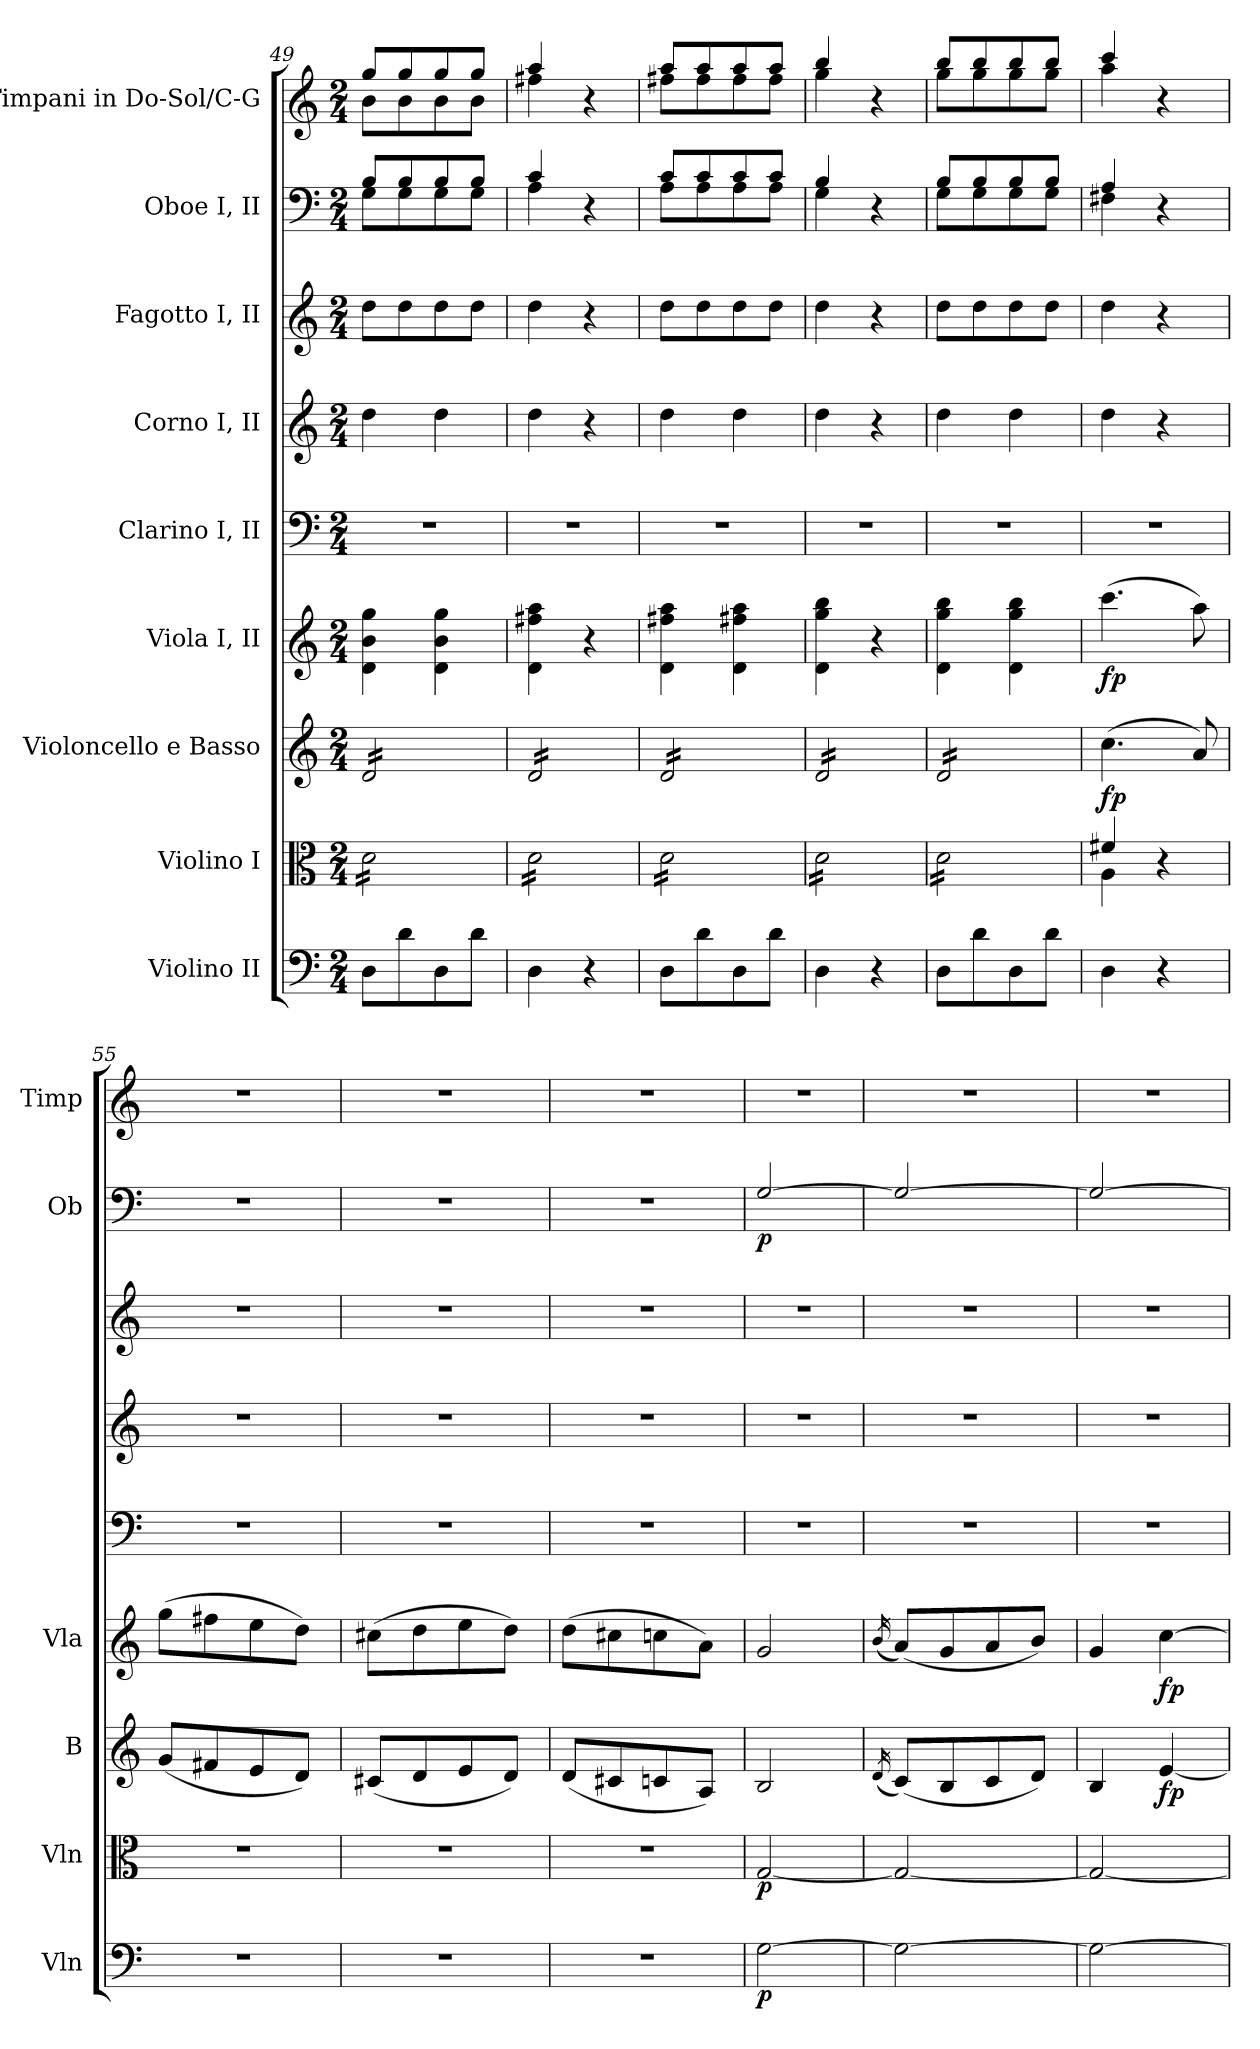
**kern	**dynam	**kern	**dynam	**kern	**dynam	**kern	**dynam	**kern	**kern	**kern	**kern	**dynam	**kern
*part9	*part9	*part8	*part8	*part7	*part7	*part6	*part6	*part5	*part4	*part3	*part2	*part2	*part1
*staff9	*staff9	*staff8	*staff8	*staff7	*staff7	*staff6	*staff6	*staff5	*staff4	*staff3	*staff2	*staff2	*staff1
*I"Violino II	*	*I"Violino I	*	*I"Violoncello e Basso	*	*I"Viola I, II	*	*I"Clarino I, II	*I"Corno I, II	*I"Fagotto I, II	*I"Oboe I, II	*	*I"Timpani in Do-Sol/C-G
*I'Vln	*	*I'Vln	*	*I'B	*	*I'Vla	*	*	*	*	*I'Ob	*	*I'Timp
*clefF4	*	*clefC3	*	*clefG2	*	*clefG2	*	*clefF4	*clefG2	*clefG2	*clefF4	*	*clefG2
*	*	*	*	*	*	*	*	*	*ITrd1c2	*ITrd7c12	*	*	*
*k[]	*	*k[]	*	*k[]	*	*k[]	*	*k[]	*k[b-e-]	*k[]	*k[]	*	*k[]
*M2/4	*	*M2/4	*	*M2/4	*	*M2/4	*	*M2/4	*M2/4	*M2/4	*M2/4	*	*M2/4
=49	=49	=49	=49	=49	=49	=49	=49	=49	=49	=49	=49	=49	=49
*	*	*	*	*	*	*	*	*	*	*	*^	*	*^
*	*	*tremolo	*	*	*	*	*	*	*	*	*	*	*	*	*
*	*	*	*	*tremolo	*	*	*	*	*	*	*	*	*	*	*
8DL	.	16dLL	.	16dLL	.	4gg 4b 4d	.	2r	4cc	8dL	8BL	8GL	.	8ggL	8bL
.	.	16d	.	16d	.	.	.	.	.	.	.	.	.	.	.
8d	.	16d	.	16d	.	.	.	.	.	8d	8B	8G	.	8gg	8b
.	.	16d	.	16d	.	.	.	.	.	.	.	.	.	.	.
8D	.	16d	.	16d	.	4gg 4b 4d	.	.	4cc	8d	8B	8G	.	8gg	8b
.	.	16d	.	16d	.	.	.	.	.	.	.	.	.	.	.
8dJ	.	16d	.	16d	.	.	.	.	.	8dJ	8BJ	8GJ	.	8ggJ	8bJ
.	.	16dJJ	.	16dJJ	.	.	.	.	.	.	.	.	.	.	.
=50	=50	=50	=50	=50	=50	=50	=50	=50	=50	=50	=50	=50	=50	=50	=50
4D	.	16dLL	.	16dLL	.	4aa 4ff#X 4d	.	2r	4cc	4d	4c	4A	.	4aa	4ff#X
.	.	16d	.	16d	.	.	.	.	.	.	.	.	.	.	.
.	.	16d	.	16d	.	.	.	.	.	.	.	.	.	.	.
.	.	16d	.	16d	.	.	.	.	.	.	.	.	.	.	.
4r	.	16d	.	16d	.	4r	.	.	4r	4r	4r	4ryy	.	4r	4ryy
.	.	16d	.	16d	.	.	.	.	.	.	.	.	.	.	.
.	.	16d	.	16d	.	.	.	.	.	.	.	.	.	.	.
.	.	16dJJ	.	16dJJ	.	.	.	.	.	.	.	.	.	.	.
!!LO:PB:g=z	!!
=51	=51	=51	=51	=51	=51	=51	=51	=51	=51	=51	=51	=51	=51	=51	=51
8DL	.	16dLL	.	16dLL	.	4aa 4ff#X 4d	.	2r	4cc	8dL	8cL	8AL	.	8aaL	8ff#XL
.	.	16d	.	16d	.	.	.	.	.	.	.	.	.	.	.
8d	.	16d	.	16d	.	.	.	.	.	8d	8c	8A	.	8aa	8ff#
.	.	16d	.	16d	.	.	.	.	.	.	.	.	.	.	.
8D	.	16d	.	16d	.	4aa 4ff#X 4d	.	.	4cc	8d	8c	8A	.	8aa	8ff#
.	.	16d	.	16d	.	.	.	.	.	.	.	.	.	.	.
8dJ	.	16d	.	16d	.	.	.	.	.	8dJ	8cJ	8AJ	.	8aaJ	8ff#J
.	.	16dJJ	.	16dJJ	.	.	.	.	.	.	.	.	.	.	.
=52	=52	=52	=52	=52	=52	=52	=52	=52	=52	=52	=52	=52	=52	=52	=52
4D	.	16dLL	.	16dLL	.	4bb 4gg 4d	.	2r	4cc	4d	4B	4G	.	4bb	4gg
.	.	16d	.	16d	.	.	.	.	.	.	.	.	.	.	.
.	.	16d	.	16d	.	.	.	.	.	.	.	.	.	.	.
.	.	16d	.	16d	.	.	.	.	.	.	.	.	.	.	.
4r	.	16d	.	16d	.	4r	.	.	4r	4r	4r	4ryy	.	4r	4ryy
.	.	16d	.	16d	.	.	.	.	.	.	.	.	.	.	.
.	.	16d	.	16d	.	.	.	.	.	.	.	.	.	.	.
.	.	16dJJ	.	16dJJ	.	.	.	.	.	.	.	.	.	.	.
=53	=53	=53	=53	=53	=53	=53	=53	=53	=53	=53	=53	=53	=53	=53	=53
8DL	.	16dLL	.	16dLL	.	4bb 4gg 4d	.	2r	4cc	8dL	8BL	8GL	.	8bbL	8ggL
.	.	16d	.	16d	.	.	.	.	.	.	.	.	.	.	.
8d	.	16d	.	16d	.	.	.	.	.	8d	8B	8G	.	8bb	8gg
.	.	16d	.	16d	.	.	.	.	.	.	.	.	.	.	.
8D	.	16d	.	16d	.	4bb 4gg 4d	.	.	4cc	8d	8B	8G	.	8bb	8gg
.	.	16d	.	16d	.	.	.	.	.	.	.	.	.	.	.
8dJ	.	16d	.	16d	.	.	.	.	.	8dJ	8BJ	8GJ	.	8bbJ	8ggJ
.	.	16dJJ	.	16dJJ	.	.	.	.	.	.	.	.	.	.	.
*	*	*	*	*Xtremolo	*	*	*	*	*	*	*	*	*	*	*
*	*	*Xtremolo	*	*	*	*	*	*	*	*	*	*	*	*	*
=54	=54	=54	=54	=54	=54	=54	=54	=54	=54	=54	=54	=54	=54	=54	=54
*	*	*^	*	*	*	*	*	*	*	*	*	*	*	*	*
4D	.	4f#X	4A	.	(4.cc	fp	(4.ccc	fp	2r	4cc	4d	4A	4F#X	.	4ccc	4aa
4r	.	4r	4ryy	.	.	.	.	.	.	4r	4r	4r	4ryy	.	4r	4ryy
.	.	.	.	.	8a)	.	8aa)	.	.	.	.	.	.	.	.	.
*	*	*	*	*	*	*	*	*	*	*	*	*v	*v	*	*	*
*	*	*v	*v	*	*	*	*	*	*	*	*	*	*	*v	*v
=55	=55	=55	=55	=55	=55	=55	=55	=55	=55	=55	=55	=55	=55
2r	.	2r	.	(8gL	.	(8ggL	.	2r	2r	2r	2r	.	2r
.	.	.	.	8f#X	.	8ff#X	.	.	.	.	.	.	.
.	.	.	.	8e	.	8ee	.	.	.	.	.	.	.
.	.	.	.	8dJ)	.	8ddJ)	.	.	.	.	.	.	.
=56	=56	=56	=56	=56	=56	=56	=56	=56	=56	=56	=56	=56	=56
2r	.	2r	.	(8c#XL	.	(8cc#XL	.	2r	2r	2r	2r	.	2r
.	.	.	.	8d	.	8dd	.	.	.	.	.	.	.
.	.	.	.	8e	.	8ee	.	.	.	.	.	.	.
.	.	.	.	8dJ)	.	8ddJ)	.	.	.	.	.	.	.
=57	=57	=57	=57	=57	=57	=57	=57	=57	=57	=57	=57	=57	=57
2r	.	2r	.	(8dL	.	(8ddL	.	2r	2r	2r	2r	.	2r
.	.	.	.	8c#X	.	8cc#X	.	.	.	.	.	.	.
.	.	.	.	8cn	.	8ccn	.	.	.	.	.	.	.
.	.	.	.	8AJ)	.	8aJ)	.	.	.	.	.	.	.
=58	=58	=58	=58	=58	=58	=58	=58	=58	=58	=58	=58	=58	=58
*	*	*	*	*	*	*	*	*	*	*	*^	*	*
[2G	p	[2G	p	2B	.	2g	.	2r	2r	2r	[2G	2ryy	p	2r
=59	=59	=59	=59	=59	=59	=59	=59	=59	=59	=59	=59	=59	=59	=59
.	.	.	.	(<16qd/	.	(<16qb/	.	.	.	.	.	.	.	.
2G_	.	2G_	.	(8cL)	.	(8aL)	.	2r	2r	2r	2G_	2ryy	.	2r
.	.	.	.	8B	.	8g	.	.	.	.	.	.	.	.
.	.	.	.	8c	.	8a	.	.	.	.	.	.	.	.
.	.	.	.	8dJ)	.	8bJ)	.	.	.	.	.	.	.	.
=60	=60	=60	=60	=60	=60	=60	=60	=60	=60	=60	=60	=60	=60	=60
2G_	.	2G_	.	4B	.	4g	.	2r	2r	2r	2G_	2ryy	.	2r
.	.	.	.	[4e	fp	[4cc	fp	.	.	.	.	.	.	.
*	*	*	*	*	*	*	*	*	*	*	*v	*v	*	*
=	=	=	=	=	=	=	=	=	=	=	=	=	=
*-	*-	*-	*-	*-	*-	*-	*-	*-	*-	*-	*-	*-	*-
